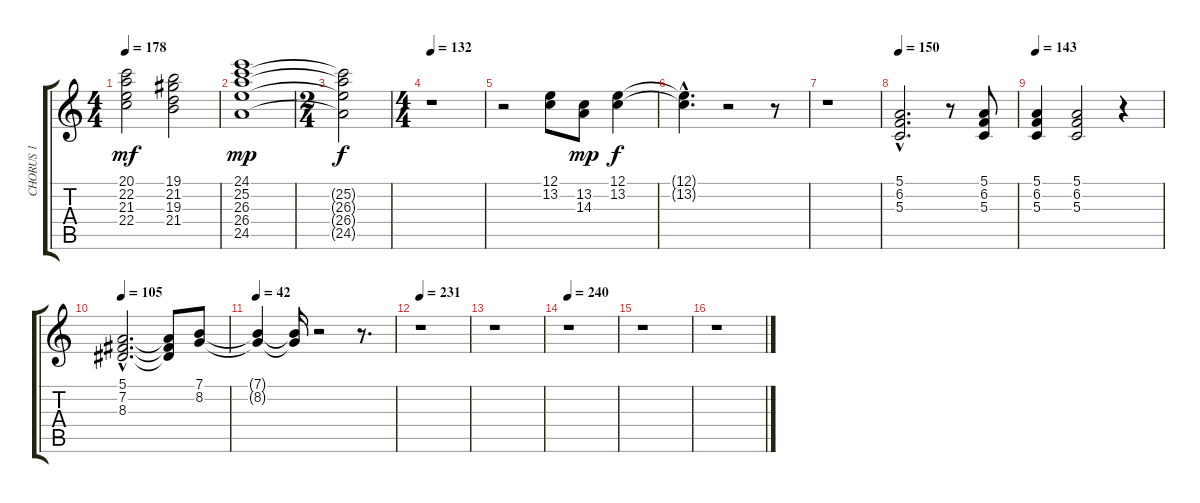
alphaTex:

\track ("CHORUS 1" "CHORUS 1") {instrument voiceoohs}
\staff {score tabs}
\tuning (E4 B3 G3 D3 A2 E2) {hide}
\ts (4 4)
\tempo 178
\clef g2
\ks c
(20.1 22.2 21.3 22.4).2{dy mf} (19.1 21.2 19.3 21.4).2 |
(24.1 25.2 26.3 26.4 24.5).1{dy mp} |
\ts (2 4)
(25.2{t} 26.3{t} 26.4{t} 24.5{t}).2{dy f} |
\ts (4 4)
\tempo 132
r.1 |
r.2 (12.1 13.2).8{balance 16} (13.2 14.3).8{dy mp} (12.1 13.2).4{dy f} |
(12.1{hac t} 13.2{hac t}).4{d} r.2 r.8 |
r.1 |
\tempo 150
(5.1{hac} 6.2{hac} 5.3{hac}).2{d} r.8 (5.1 6.2 5.3).8 |
\tempo 143
(5.1 6.2 5.3).4 (5.1 6.2 5.3).2 r.4 |
\tempo 105
(5.1{hac} 7.2{hac} 8.3{hac}).2{d} (5.1{t} 7.2{t} 8.3{t}).8 (7.1 8.2).8 |
\tempo 42
(7.1{t} 8.2{t}).4 (7.1{t} 8.2{t}).16 r.2 r.8{d} |
\tempo 231
r.1 |
r.1 |
\tempo 240
r.1 |
r.1 |
r.1
